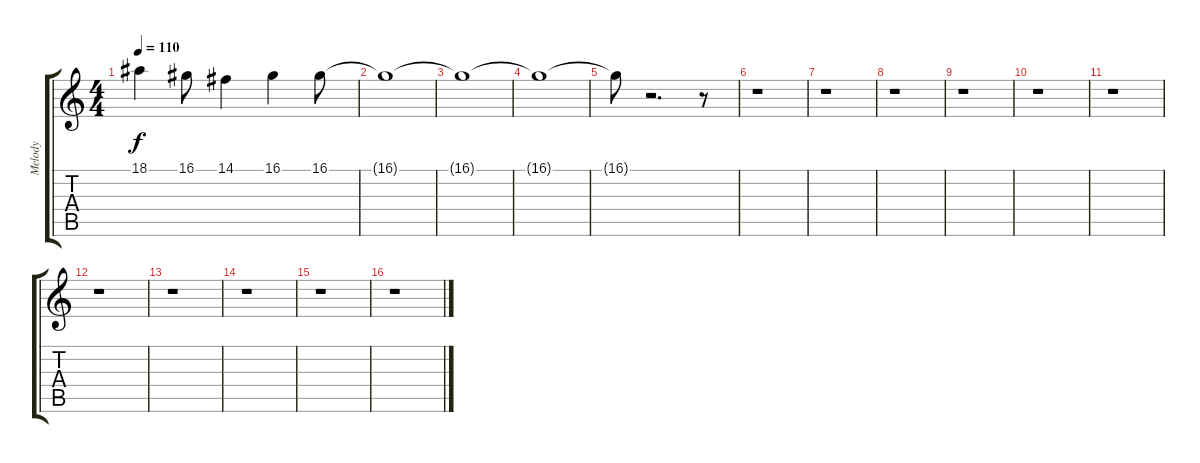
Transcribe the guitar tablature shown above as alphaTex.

\track ("Melody" "Melody") {instrument lead8bassandlead}
\staff {score tabs}
\tuning (E4 B3 G3 D3 A2 E2) {hide}
\ts (4 4)
\tempo 110
\clef g2
\ks c
18.1{t}.4{dy f} 16.1.8 14.1.4 16.1.4 16.1.8 |
16.1{t}.1 |
16.1{t}.1 |
16.1{t}.1 |
16.1{t}.8 r.2{d} r.8 |
r.1 |
r.1 |
r.1 |
r.1 |
r.1 |
r.1 |
r.1 |
r.1 |
r.1 |
r.1 |
r.1
